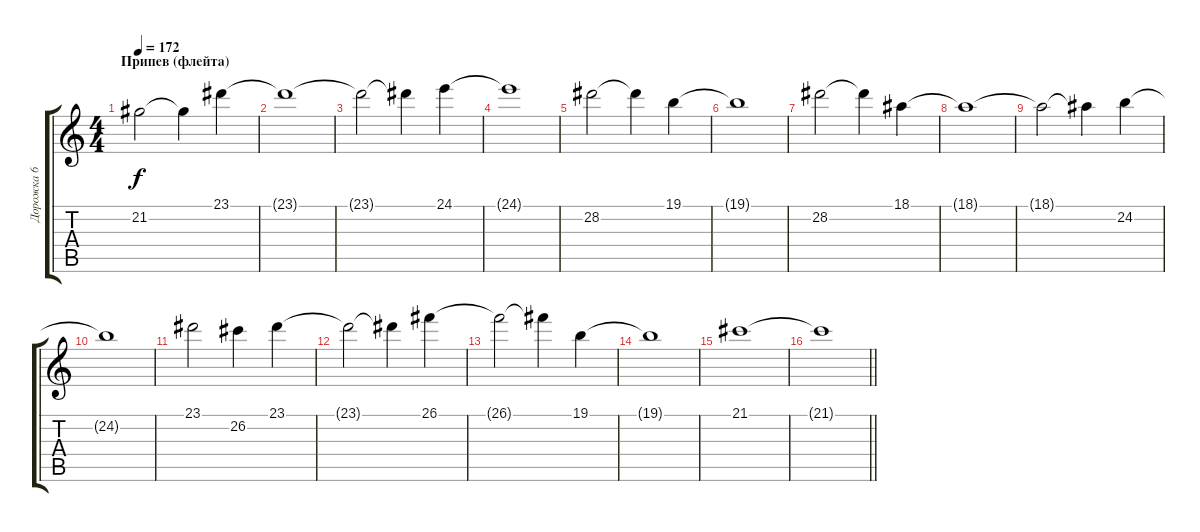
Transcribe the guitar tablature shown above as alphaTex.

\track ("Дорожка 6" "Дорожка 6") {instrument flute}
\staff {score tabs}
\tuning (E4 B3 G3 D3 A2 E2) {hide}
\ts (4 4)
\section ("" "Припев (флейта)")
\tempo 172
\clef g2
\ks c
21.2.2{dy f} 21.2{t}.4 23.1.4 |
23.1{t}.1 |
23.1{t}.2 23.1{t}.4 24.1.4 |
24.1{t}.1 |
28.2.2 28.2{t}.4 19.1.4 |
19.1{t}.1 |
28.2.2 28.2{t}.4 18.1.4 |
18.1{t}.1 |
18.1{t}.2 18.1{t}.4 24.2.4 |
24.2{t}.1 |
23.1.2 26.2.4 23.1.4 |
23.1{t}.2 23.1{t}.4 26.1.4 |
26.1{t}.2 26.1{t}.4 19.1.4 |
19.1{t}.1 |
21.1.1 |
\barLineRight lightlight
21.1{t}.1
